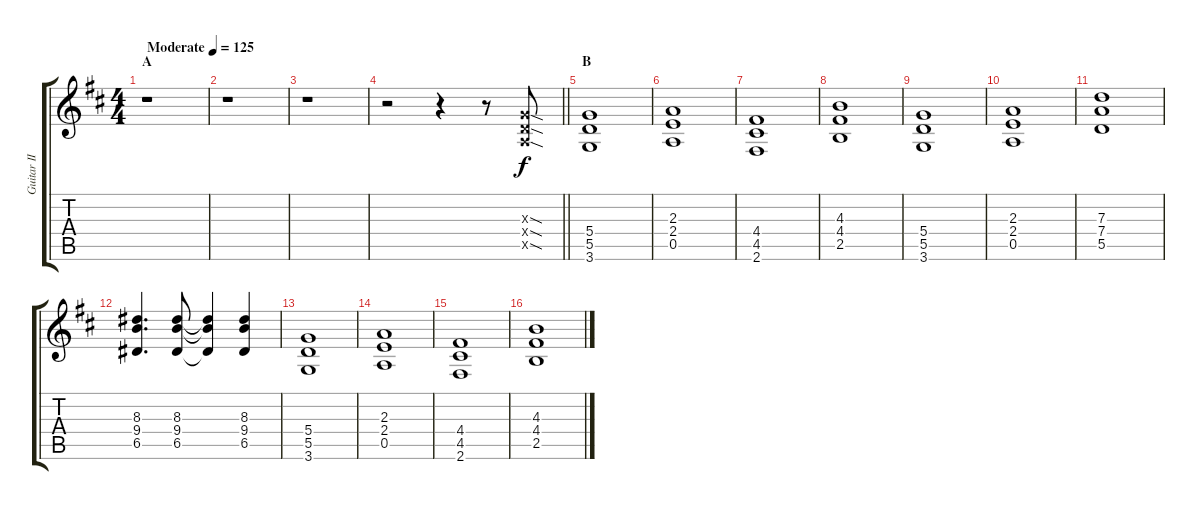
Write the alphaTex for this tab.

\track ("Guitar II" "Guitar II") {instrument overdrivenguitar}
\staff {score tabs}
\tuning (E4 B3 G3 D3 A2 E2) {hide}
\ts (4 4)
\section ("" "A")
\tempo (125 "Moderate")
\clef g2
\ks d
r.1{dy f instrument overdrivenguitar} |
r.1 |
r.1 |
\barLineRight lightlight
r.2 r.4 r.8 (0.3{sod x} 0.4{sod x} 0.5{sod x}).8 |
\section ("" "B")
(5.4 5.5 3.6).1 |
(2.3 2.4 0.5).1 |
(4.4 4.5 2.6).1 |
(4.3 4.4 2.5).1 |
(5.4 5.5 3.6).1 |
(2.3 2.4 0.5).1 |
(7.3 7.4 5.5).1 |
(8.3 9.4 6.5).4{d} (8.3 9.4 6.5).8 (8.3{t} 9.4{t} 6.5{t}).4 (8.3 9.4 6.5).4 |
(5.4 5.5 3.6).1 |
(2.3 2.4 0.5).1 |
(4.4 4.5 2.6).1 |
(4.3 4.4 2.5).1
